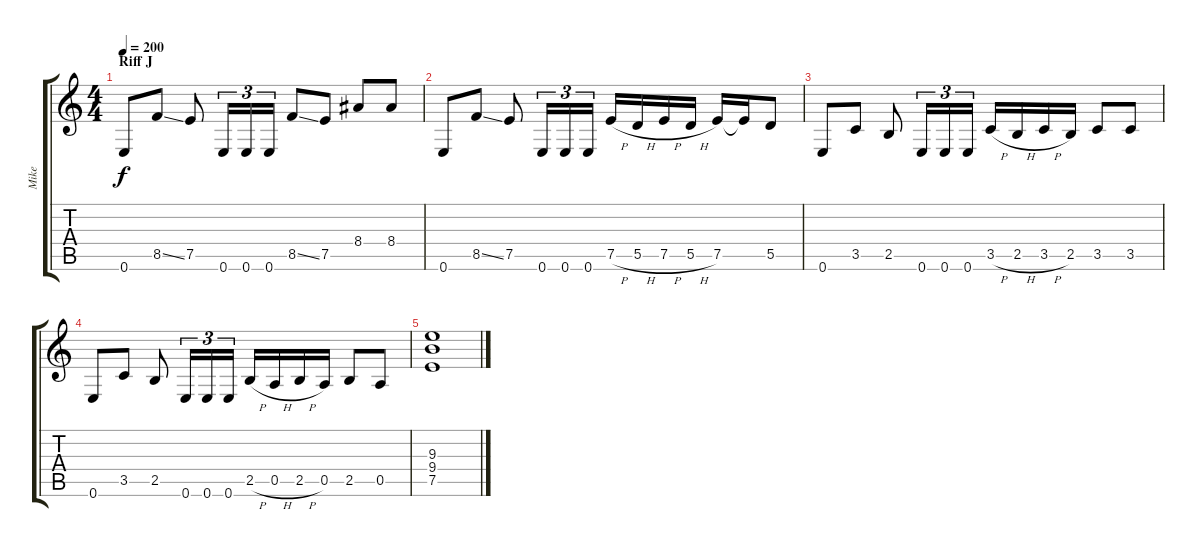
\track ("Mike" "Mike") {instrument overdrivenguitar}
\staff {score tabs}
\tuning (E4 B3 G3 D3 A2 E2) {hide}
\ts (4 4)
\section ("" "Riff J")
\tempo 200
\clef g2
\ks c
0.6.8{dy f} 8.5{ss}.8 7.5.8 0.6.16{tu (3 2)} 0.6.16{tu (3 2)} 0.6.16{tu (3 2)} 8.5{ss}.8 7.5.8 8.4.8 8.4.8 |
0.6.8 8.5{ss}.8 7.5.8 0.6.16{tu (3 2)} 0.6.16{tu (3 2)} 0.6.16{tu (3 2)} 7.5{h}.16 5.5{h}.16 7.5{h}.16 5.5{h}.16 7.5.16 7.5{t}.16 5.5.8 |
0.6.8 3.5.8 2.5.8 0.6.16{tu (3 2)} 0.6.16{tu (3 2)} 0.6.16{tu (3 2)} 3.5{h}.16 2.5{h}.16 3.5{h}.16 2.5.16 3.5.8 3.5.8 |
0.6.8 3.5.8 2.5.8 0.6.16{tu (3 2)} 0.6.16{tu (3 2)} 0.6.16{tu (3 2)} 2.5{h}.16 0.5{h}.16 2.5{h}.16 0.5.16 2.5.8 0.5.8 |
(9.3 9.4 7.5).1
